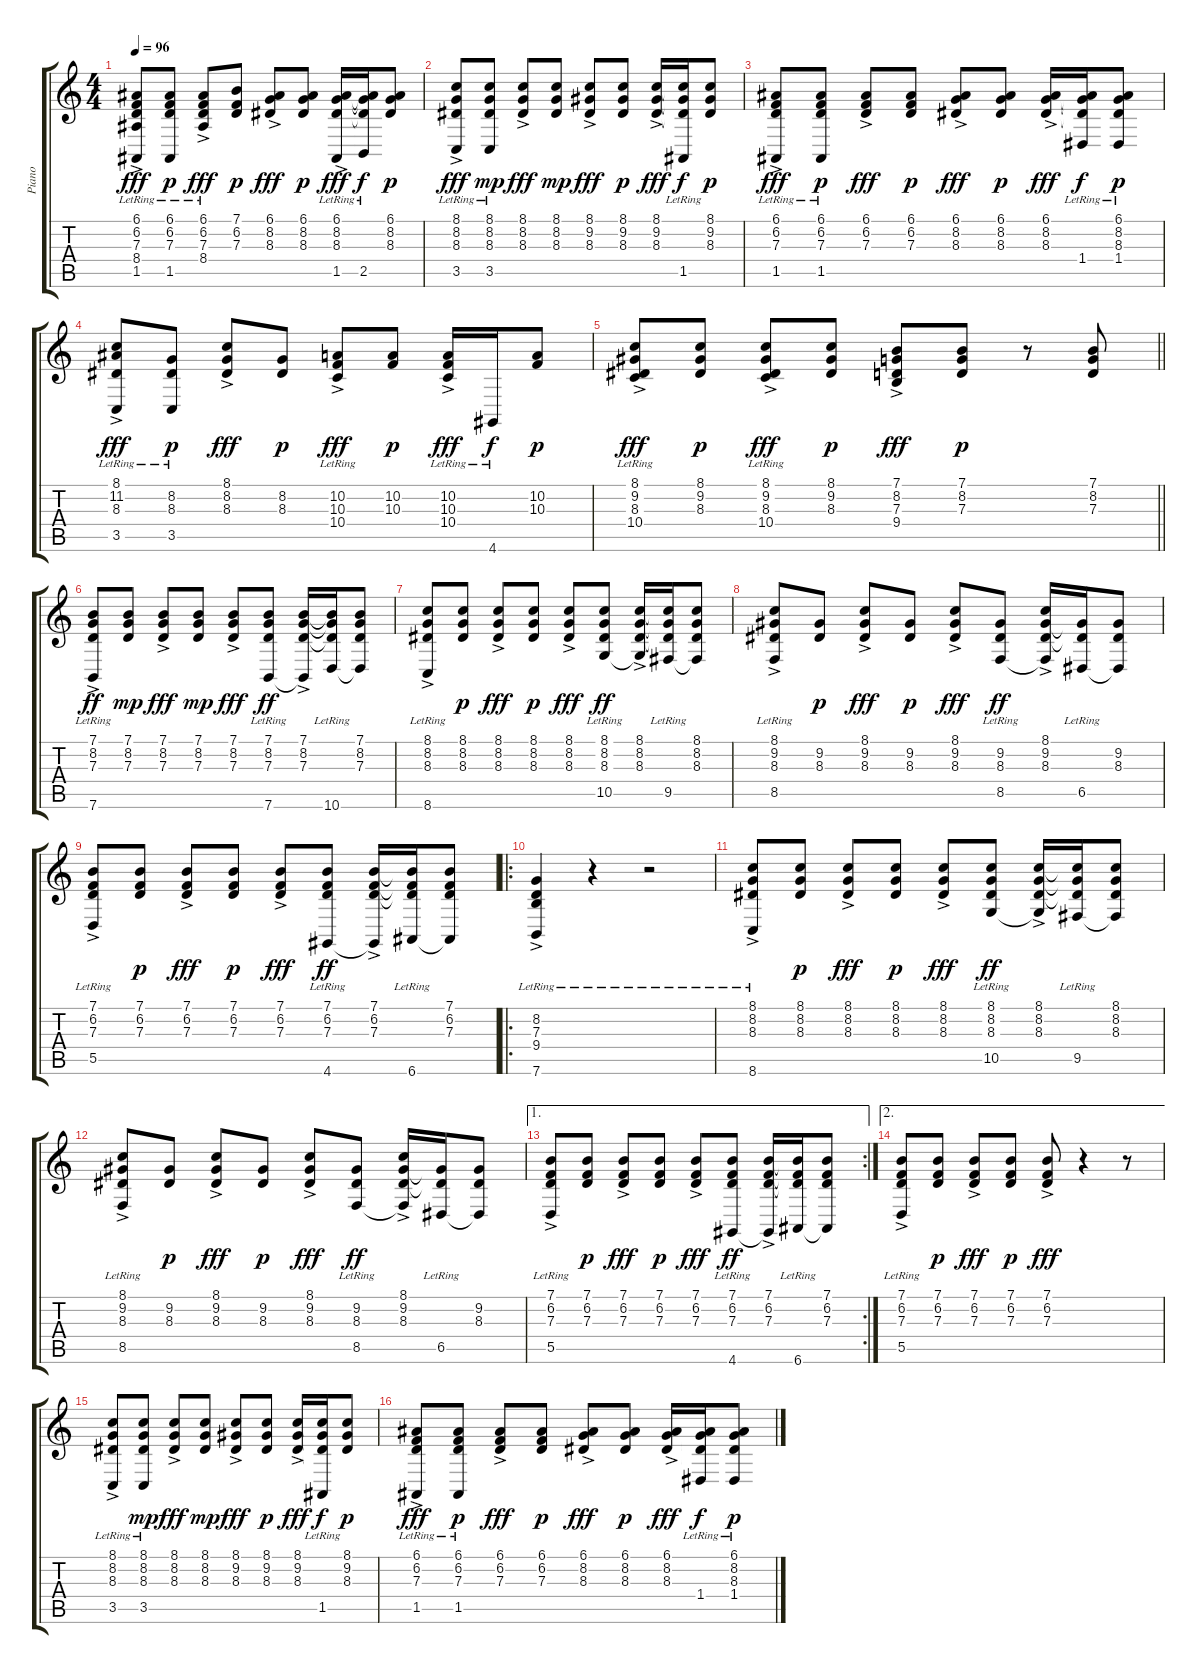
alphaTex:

\track ("Piano" "Piano") {instrument acousticgrandpiano}
\staff {score tabs}
\tuning (E4 B3 G3 D3 A2 E2) {hide}
\ts (4 4)
\tempo 96
\clef g2
\ks c
(6.1{ac} 6.2{ac} 7.3{ac} 8.4{lr} 1.5{lr}).8{dy fff} (6.1 6.2 7.3 1.5{lr}).8{dy p} (6.1{ac} 6.2{ac} 7.3{ac} 8.4{lr}).8{dy fff} (7.1 6.2 7.3).8{dy p} (6.1{ac} 8.2{ac} 8.3{ac}).8{dy fff} (6.1 8.2 8.3).8{dy p} (6.1{ac} 8.2{ac} 8.3{ac} 1.5{lr}).16{dy fff} (6.1{t} 8.2{t} 8.3{t} 2.5{lr}).16{dy f} (6.1 8.2 8.3).8{dy p} |
(8.1{ac} 8.2{ac} 8.3{ac} 3.5{lr}).8{dy fff} (8.1 8.2 8.3 3.5{lr}).8{dy mp} (8.1{ac} 8.2{ac} 8.3{ac}).8{dy fff} (8.1 8.2 8.3).8{dy mp} (8.1{ac} 9.2{ac} 8.3{ac}).8{dy fff} (8.1 9.2 8.3).8{dy p} (8.1{ac} 9.2{ac} 8.3{ac}).16{dy fff} (8.1{t} 9.2{t} 8.3{t} 1.5{lr}).16{dy f} (8.1 9.2 8.3).8{dy p} |
(6.1{ac} 6.2{ac} 7.3{ac} 1.5{lr}).8{dy fff} (6.1 6.2 7.3 1.5{lr}).8{dy p} (6.1{ac} 6.2{ac} 7.3{ac}).8{dy fff} (6.1 6.2 7.3).8{dy p} (6.1{ac} 8.2{ac} 8.3{ac}).8{dy fff} (6.1 8.2 8.3).8{dy p} (6.1{ac} 8.2{ac} 8.3{ac}).16{dy fff} (6.1{t} 8.2{t} 8.3{t} 1.4{lr}).16{dy f} (6.1 8.2 8.3 1.4{lr}).8{dy p} |
(8.1 11.2{ac} 8.3{ac} 3.5{lr}).8{dy fff} (8.2 8.3 3.5{lr}).8{dy p} (8.1 8.2{ac} 8.3{ac}).8{dy fff} (8.2 8.3).8{dy p} (10.2 10.3{ac} 10.4{lr}).8{dy fff} (10.2 10.3).8{dy p} (10.2{ac} 10.3{ac} 10.4{lr}).16{dy fff} 4.6{lr}.16{dy f} (10.2 10.3).8{dy p} |
\barLineRight lightlight
(8.1{ac} 9.2{ac} 8.3{ac} 10.4{lr}).8{dy fff} (8.1 9.2 8.3).8{dy p} (8.1{ac} 9.2{ac} 8.3{ac} 10.4{lr}).8{dy fff} (8.1 9.2 8.3).8{dy p} (7.1{ac} 8.2{ac} 7.3{ac} 9.4).8{dy fff} (7.1 8.2 7.3).8{dy p} r.8 (7.1 8.2 7.3).8 |
(7.1{ac} 8.2{ac} 7.3{ac} 7.6{lr}).8{dy ff} (7.1 8.2 7.3).8{dy mp} (7.1{ac} 8.2{ac} 7.3{ac}).8{dy fff} (7.1 8.2 7.3).8{dy mp} (7.1{ac} 8.2{ac} 7.3{ac}).8{dy fff} (7.1 8.2 7.3 7.6{lr}).8{dy ff} (7.1{ac} 8.2{ac} 7.3{ac} 7.6{t}).16 (7.1{t} 8.2{t} 7.3{t} 10.6{lr}).16 (7.1 8.2 7.3 10.6{t}).8 |
(8.1{ac} 8.2{ac} 8.3{ac} 8.6{lr}).8 (8.1 8.2 8.3).8{dy p} (8.1{ac} 8.2{ac} 8.3{ac}).8{dy fff} (8.1 8.2 8.3).8{dy p} (8.1{ac} 8.2{ac} 8.3{ac}).8{dy fff} (8.1 8.2 8.3 10.5{lr}).8{dy ff} (8.1{ac} 8.2{ac} 8.3{ac} 10.5{t}).16 (8.1{t} 8.2{t} 8.3{t} 9.5{lr}).16 (8.1 8.2 8.3 9.5{t}).8 |
(8.1 9.2{ac} 8.3{ac} 8.5{lr}).8 (9.2 8.3).8{dy p} (8.1 9.2{ac} 8.3{ac}).8{dy fff} (9.2 8.3).8{dy p} (8.1 9.2{ac} 8.3{ac}).8{dy fff} (9.2 8.3 8.5{lr}).8{dy ff} (8.1 9.2{ac} 8.3{ac} 8.5{t}).16 (9.2{t} 8.3{t} 6.5{lr}).16 (9.2 8.3 6.5{t}).8 |
(7.1{ac} 6.2{ac} 7.3{ac} 5.5{lr}).8 (7.1 6.2 7.3).8{dy p} (7.1{ac} 6.2{ac} 7.3{ac}).8{dy fff} (7.1 6.2 7.3).8{dy p} (7.1{ac} 6.2{ac} 7.3{ac}).8{dy fff} (7.1 6.2 7.3 4.6{lr}).8{dy ff} (7.1{ac} 6.2{ac} 7.3{ac} 4.6{t}).16 (7.1{t} 6.2{t} 7.3{t} 6.6{lr}).16 (7.1 6.2 7.3 6.6{t}).8 |
\ro
(8.2{ac} 7.3{ac} 9.4 7.6{lr}).4 r.4 r.2 |
(8.1{ac} 8.2{ac} 8.3{ac} 8.6{lr}).8 (8.1 8.2 8.3).8{dy p} (8.1{ac} 8.2{ac} 8.3{ac}).8{dy fff} (8.1 8.2 8.3).8{dy p} (8.1{ac} 8.2{ac} 8.3{ac}).8{dy fff} (8.1 8.2 8.3 10.5{lr}).8{dy ff} (8.1{ac} 8.2{ac} 8.3{ac} 10.5{t}).16 (8.1{t} 8.2{t} 8.3{t} 9.5{lr}).16 (8.1 8.2 8.3 9.5{t}).8 |
(8.1 9.2{ac} 8.3{ac} 8.5{lr}).8 (9.2 8.3).8{dy p} (8.1 9.2{ac} 8.3{ac}).8{dy fff} (9.2 8.3).8{dy p} (8.1 9.2{ac} 8.3{ac}).8{dy fff} (9.2 8.3 8.5{lr}).8{dy ff} (8.1 9.2{ac} 8.3{ac} 8.5{t}).16 (9.2{t} 8.3{t} 6.5{lr}).16 (9.2 8.3 6.5{t}).8 |
\ae 1
\rc 2
(7.1{ac} 6.2{ac} 7.3{ac} 5.5{lr}).8 (7.1 6.2 7.3).8{dy p} (7.1{ac} 6.2{ac} 7.3{ac}).8{dy fff} (7.1 6.2 7.3).8{dy p} (7.1{ac} 6.2{ac} 7.3{ac}).8{dy fff} (7.1 6.2 7.3 4.6{lr}).8{dy ff} (7.1{ac} 6.2{ac} 7.3{ac} 4.6{t}).16 (7.1{t} 6.2{t} 7.3{t} 6.6{lr}).16 (7.1 6.2 7.3 6.6{t}).8 |
\ae 2
(7.1{ac} 6.2{ac} 7.3{ac} 5.5{lr}).8 (7.1 6.2 7.3).8{dy p} (7.1{ac} 6.2{ac} 7.3{ac}).8{dy fff} (7.1 6.2 7.3).8{dy p} (7.1{ac} 6.2{ac} 7.3{ac}).8{dy fff} r.4 r.8 |
(8.1{ac} 8.2{ac} 8.3{ac} 3.5{lr}).8 (8.1 8.2 8.3 3.5{lr}).8{dy mp} (8.1{ac} 8.2{ac} 8.3{ac}).8{dy fff} (8.1 8.2 8.3).8{dy mp} (8.1{ac} 9.2{ac} 8.3{ac}).8{dy fff} (8.1 9.2 8.3).8{dy p} (8.1{ac} 9.2{ac} 8.3{ac}).16{dy fff} (8.1{t} 9.2{t} 8.3{t} 1.5{lr}).16{dy f} (8.1 9.2 8.3).8{dy p} |
(6.1{ac} 6.2{ac} 7.3{ac} 1.5{lr}).8{dy fff} (6.1 6.2 7.3 1.5{lr}).8{dy p} (6.1{ac} 6.2{ac} 7.3{ac}).8{dy fff} (6.1 6.2 7.3).8{dy p} (6.1{ac} 8.2{ac} 8.3{ac}).8{dy fff} (6.1 8.2 8.3).8{dy p} (6.1{ac} 8.2{ac} 8.3{ac}).16{dy fff} (6.1{t} 8.2{t} 8.3{t} 1.4{lr}).16{dy f} (6.1 8.2 8.3 1.4{lr}).8{dy p}
